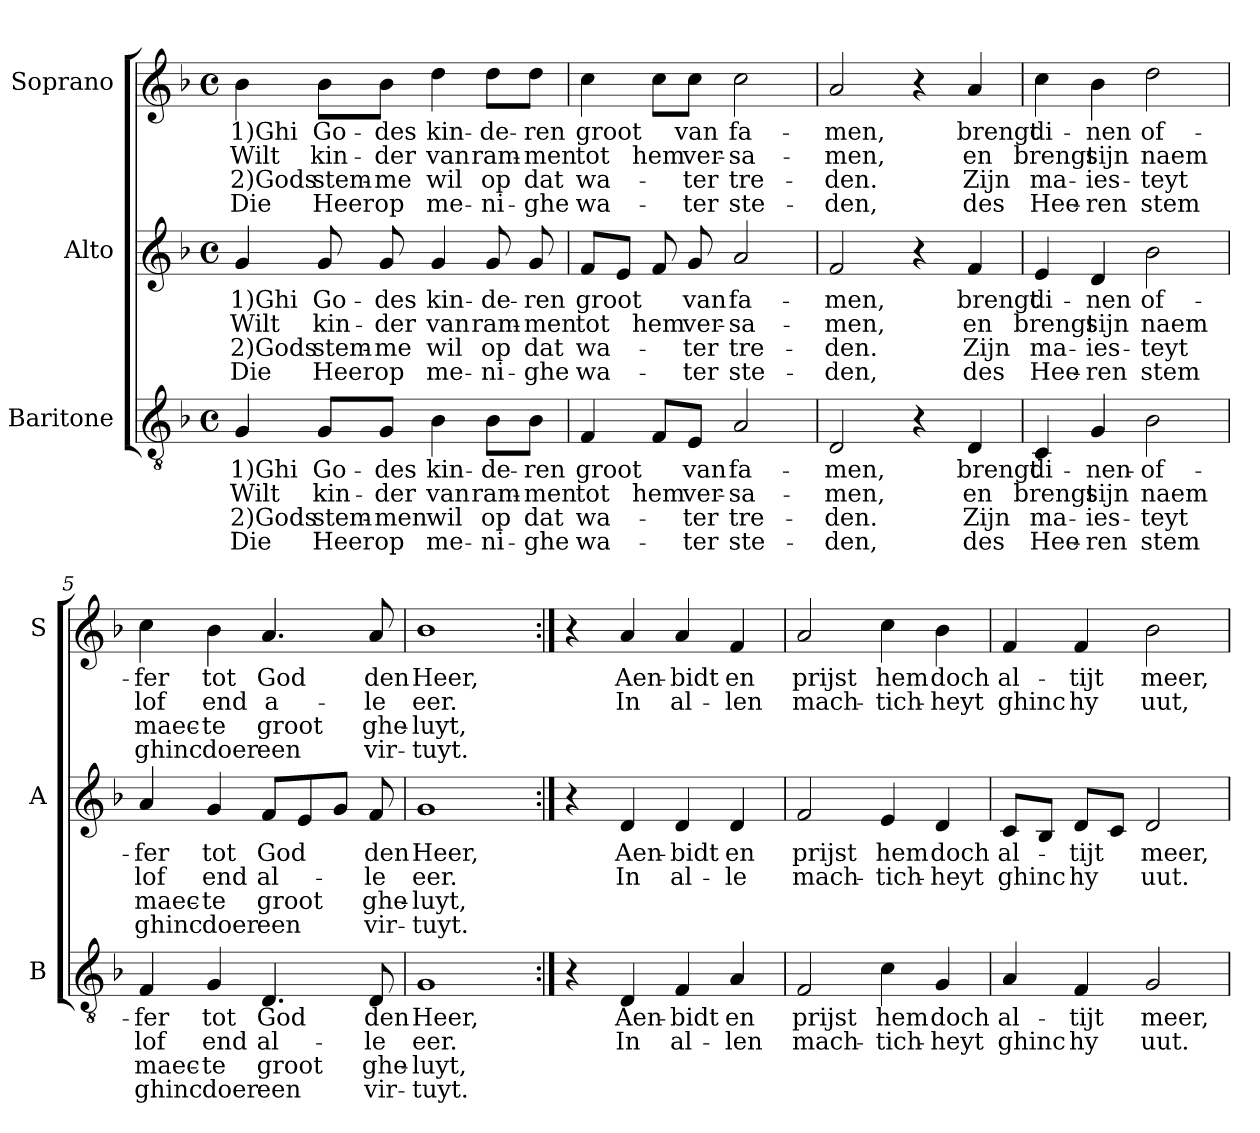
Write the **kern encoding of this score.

**kern	**text	**text	**text	**text	**kern	**text	**text	**text	**text	**kern	**text	**text	**text	**text
*part3	*part3	*part3	*part3	*part3	*part2	*part2	*part2	*part2	*part2	*part1	*part1	*part1	*part1	*part1
*staff3	*staff3	*staff3	*staff3	*staff3	*staff2	*staff2	*staff2	*staff2	*staff2	*staff1	*staff1	*staff1	*staff1	*staff1
*I"Baritone	*	*	*	*	*I"Alto	*	*	*	*	*I"Soprano	*	*	*	*
*I'B	*	*	*	*	*I'A	*	*	*	*	*I'S	*	*	*	*
*clefGv2	*	*	*	*	*clefG2	*	*	*	*	*clefG2	*	*	*	*
*k[b-]	*	*	*	*	*k[b-]	*	*	*	*	*k[b-]	*	*	*	*
*F:	*	*	*	*	*F:	*	*	*	*	*F:	*	*	*	*
*M4/4	*	*	*	*	*M4/4	*	*	*	*	*M4/4	*	*	*	*
*met(c)	*	*	*	*	*met(c)	*	*	*	*	*met(c)	*	*	*	*
=1	=1	=1	=1	=1	=1	=1	=1	=1	=1	=1	=1	=1	=1	=1
!	!LO:LY:b	!LO:LY:b	!LO:LY:b	!LO:LY:b	!	!LO:LY:b	!LO:LY:b	!LO:LY:b	!LO:LY:b	!	!LO:LY:b	!LO:LY:b	!LO:LY:b	!LO:LY:b
4G/	1)Ghi	Wilt	2)Gods	Die	4g/	1)Ghi	Wilt	2)Gods	Die	4b-\	1)Ghi	Wilt	2)Gods	Die
!	!LO:LY:b	!LO:LY:b	!LO:LY:b	!LO:LY:b	!	!LO:LY:b	!LO:LY:b	!LO:LY:b	!LO:LY:b	!	!LO:LY:b	!LO:LY:b	!LO:LY:b	!LO:LY:b
8G/L	Go-	kin-	stem-	Heer	8g/	Go-	kin-	stem-	Heer	8b-\L	Go-	kin-	stem-	Heer
!	!LO:LY:b	!LO:LY:b	!LO:LY:b	!LO:LY:b	!	!LO:LY:b	!LO:LY:b	!LO:LY:b	!LO:LY:b	!	!LO:LY:b	!LO:LY:b	!LO:LY:b	!LO:LY:b
8G/J	-des	-der	-men	op	8g/	-des	-der	-me	op	8b-\J	-des	-der	-me	op
!	!LO:LY:b	!LO:LY:b	!LO:LY:b	!LO:LY:b	!	!LO:LY:b	!LO:LY:b	!LO:LY:b	!LO:LY:b	!	!LO:LY:b	!LO:LY:b	!LO:LY:b	!LO:LY:b
4B-\	kin-	van	wil	me-	4g/	kin-	van	wil	me-	4dd\	kin-	van	wil	me-
!	!LO:LY:b	!LO:LY:b	!LO:LY:b	!LO:LY:b	!	!LO:LY:b	!LO:LY:b	!LO:LY:b	!LO:LY:b	!	!LO:LY:b	!LO:LY:b	!LO:LY:b	!LO:LY:b
8B-\L	-de-	ram-	op	-ni-	8g/	-de-	ram-	op	-ni-	8dd\L	-de-	ram-	op	-ni-
!	!LO:LY:b	!LO:LY:b	!LO:LY:b	!LO:LY:b	!	!LO:LY:b	!LO:LY:b	!LO:LY:b	!LO:LY:b	!	!LO:LY:b	!LO:LY:b	!LO:LY:b	!LO:LY:b
8B-\J	-ren	-men	dat	-ghe	8g/	-ren	-men	dat	-ghe	8dd\J	-ren	-men	dat	-ghe
=2	=2	=2	=2	=2	=2	=2	=2	=2	=2	=2	=2	=2	=2	=2
!	!LO:LY:b	!LO:LY:b	!LO:LY:b	!LO:LY:b	!	!LO:LY:b	!LO:LY:b	!LO:LY:b	!LO:LY:b	!	!LO:LY:b	!LO:LY:b	!LO:LY:b	!LO:LY:b
4F/	groot	tot	wa-	wa-	8f/L	groot	tot	wa-	wa-	4cc\	groot	tot	wa-	wa-
.	.	.	.	.	8e/J	.	.	.	.	.	.	.	.	.
!	!	!LO:LY:b	!	!	!	!	!LO:LY:b	!	!	!	!	!LO:LY:b	!	!
8F/L	.	hem	.	.	8f/	.	hem	.	.	8cc\L	.	hem	.	.
!	!LO:LY:b	!LO:LY:b	!LO:LY:b	!LO:LY:b	!	!LO:LY:b	!LO:LY:b	!LO:LY:b	!LO:LY:b	!	!LO:LY:b	!LO:LY:b	!LO:LY:b	!LO:LY:b
8E/J	van	ver-	-ter	-ter	8g/	van	ver-	-ter	-ter	8cc\J	van	ver-	-ter	-ter
!	!LO:LY:b	!LO:LY:b	!LO:LY:b	!LO:LY:b	!	!LO:LY:b	!LO:LY:b	!LO:LY:b	!LO:LY:b	!	!LO:LY:b	!LO:LY:b	!LO:LY:b	!LO:LY:b
2A/	fa-	-sa-	tre-	ste-	2a/	fa-	-sa-	tre-	ste-	2cc\	fa-	-sa-	tre-	ste-
=3	=3	=3	=3	=3	=3	=3	=3	=3	=3	=3	=3	=3	=3	=3
!	!LO:LY:b	!LO:LY:b	!LO:LY:b	!LO:LY:b	!	!LO:LY:b	!LO:LY:b	!LO:LY:b	!LO:LY:b	!	!LO:LY:b	!LO:LY:b	!LO:LY:b	!LO:LY:b
2D/	-men,	-men,	-den.	-den,	2f/	-men,	-men,	-den.	-den,	2a/	-men,	-men,	-den.	-den,
4r	.	.	.	.	4r	.	.	.	.	4r	.	.	.	.
!	!LO:LY:b	!LO:LY:b	!LO:LY:b	!LO:LY:b	!	!LO:LY:b	!LO:LY:b	!LO:LY:b	!LO:LY:b	!	!LO:LY:b	!LO:LY:b	!LO:LY:b	!LO:LY:b
4D/	brengt	en	Zijn	des	4f/	brengt	en	Zijn	des	4a/	brengt	en	Zijn	des
=4	=4	=4	=4	=4	=4	=4	=4	=4	=4	=4	=4	=4	=4	=4
!	!LO:LY:b	!LO:LY:b	!LO:LY:b	!LO:LY:b	!	!LO:LY:b	!LO:LY:b	!LO:LY:b	!LO:LY:b	!	!LO:LY:b	!LO:LY:b	!LO:LY:b	!LO:LY:b
4C/	di-	brengt	ma-	Hee-	4e/	di-	brengt	ma-	Hee-	4cc\	di-	brengt	ma-	Hee-
!	!LO:LY:b	!LO:LY:b	!LO:LY:b	!LO:LY:b	!	!LO:LY:b	!LO:LY:b	!LO:LY:b	!LO:LY:b	!	!LO:LY:b	!LO:LY:b	!LO:LY:b	!LO:LY:b
4G/	-nen-	sijn	-ies-	-ren	4d/	-nen	sijn	-ies-	-ren	4b-\	-nen	sijn	-ies-	-ren
!	!LO:LY:b	!LO:LY:b	!LO:LY:b	!LO:LY:b	!	!LO:LY:b	!LO:LY:b	!LO:LY:b	!LO:LY:b	!	!LO:LY:b	!LO:LY:b	!LO:LY:b	!LO:LY:b
2B-\	-of-	naem	-teyt	stem	2b-\	of-	naem	-teyt	stem	2dd\	of-	naem	-teyt	stem
!!LO:LB:g=z
=5	=5	=5	=5	=5	=5	=5	=5	=5	=5	=5	=5	=5	=5	=5
!	!LO:LY:b	!LO:LY:b	!LO:LY:b	!LO:LY:b	!	!LO:LY:b	!LO:LY:b	!LO:LY:b	!LO:LY:b	!	!LO:LY:b	!LO:LY:b	!LO:LY:b	!LO:LY:b
4F/	-fer	lof	maec-	ghinc	4a/	-fer	lof	maec-	ghinc	4cc\	-fer	lof	maec-	ghinc
!	!LO:LY:b	!LO:LY:b	!LO:LY:b	!LO:LY:b	!	!LO:LY:b	!LO:LY:b	!LO:LY:b	!LO:LY:b	!	!LO:LY:b	!LO:LY:b	!LO:LY:b	!LO:LY:b
4G/	tot	end	-te	doer	4g/	tot	end	-te	doer	4b-\	tot	end	-te	doer
!	!LO:LY:b	!LO:LY:b	!LO:LY:b	!LO:LY:b	!	!LO:LY:b	!LO:LY:b	!LO:LY:b	!LO:LY:b	!	!LO:LY:b	!LO:LY:b	!LO:LY:b	!LO:LY:b
4.D/	God	al-	groot	een	8f/L	God	al-	groot	een	4.a/	God	a-	groot	een
.	.	.	.	.	8e/	.	.	.	.	.	.	.	.	.
.	.	.	.	.	8g/J	.	.	.	.	.	.	.	.	.
!	!LO:LY:b	!LO:LY:b	!LO:LY:b	!LO:LY:b	!	!LO:LY:b	!LO:LY:b	!LO:LY:b	!LO:LY:b	!	!LO:LY:b	!LO:LY:b	!LO:LY:b	!LO:LY:b
8D/	den	-le	ghe-	vir-	8f/	den	-le	ghe-	vir-	8a/	den	-le	ghe-	vir-
=6	=6	=6	=6	=6	=6	=6	=6	=6	=6	=6	=6	=6	=6	=6
!	!LO:LY:b	!LO:LY:b	!LO:LY:b	!LO:LY:b	!	!LO:LY:b	!LO:LY:b	!LO:LY:b	!LO:LY:b	!	!LO:LY:b	!LO:LY:b	!LO:LY:b	!LO:LY:b
1G	Heer,	eer.	-luyt,	-tuyt.	1g	Heer,	eer.	-luyt,	-tuyt.	1b-	Heer,	eer.	-luyt,	-tuyt.
=7:|!	=7:|!	=7:|!	=7:|!	=7:|!	=7:|!	=7:|!	=7:|!	=7:|!	=7:|!	=7:|!	=7:|!	=7:|!	=7:|!	=7:|!
4r	.	.	.	.	4r	.	.	.	.	4r	.	.	.	.
!	!LO:LY:b	!LO:LY:b	!	!	!	!LO:LY:b	!LO:LY:b	!	!	!	!LO:LY:b	!LO:LY:b	!	!
4D/	Aen-	In	.	.	4d/	Aen-	In	.	.	4a/	Aen-	In	.	.
!	!LO:LY:b	!LO:LY:b	!	!	!	!LO:LY:b	!LO:LY:b	!	!	!	!LO:LY:b	!LO:LY:b	!	!
4F/	-bidt	al-	.	.	4d/	-bidt	al-	.	.	4a/	-bidt	al-	.	.
!	!LO:LY:b	!LO:LY:b	!	!	!	!LO:LY:b	!LO:LY:b	!	!	!	!LO:LY:b	!LO:LY:b	!	!
4A/	en	-len	.	.	4d/	en	-le	.	.	4f/	en	-len	.	.
=8	=8	=8	=8	=8	=8	=8	=8	=8	=8	=8	=8	=8	=8	=8
!	!LO:LY:b	!LO:LY:b	!	!	!	!LO:LY:b	!LO:LY:b	!	!	!	!LO:LY:b	!LO:LY:b	!	!
2F/	prijst	mach-	.	.	2f/	prijst	mach-	.	.	2a/	prijst	mach-	.	.
!	!LO:LY:b	!LO:LY:b	!	!	!	!LO:LY:b	!LO:LY:b	!	!	!	!LO:LY:b	!LO:LY:b	!	!
4c\	hem	-tich-	.	.	4e/	hem	-tich-	.	.	4cc\	hem	-tich-	.	.
!	!LO:LY:b	!LO:LY:b	!	!	!	!LO:LY:b	!LO:LY:b	!	!	!	!LO:LY:b	!LO:LY:b	!	!
4G/	doch	-heyt	.	.	4d/	doch	-heyt	.	.	4b-\	doch	-heyt	.	.
=9	=9	=9	=9	=9	=9	=9	=9	=9	=9	=9	=9	=9	=9	=9
!	!LO:LY:b	!LO:LY:b	!	!	!	!LO:LY:b	!LO:LY:b	!	!	!	!LO:LY:b	!LO:LY:b	!	!
4A/	al-	ghinc	.	.	8c/L	al-	ghinc	.	.	4f/	al-	ghinc	.	.
.	.	.	.	.	8B-/J	.	.	.	.	.	.	.	.	.
!	!LO:LY:b	!LO:LY:b	!	!	!	!LO:LY:b	!LO:LY:b	!	!	!	!LO:LY:b	!LO:LY:b	!	!
4F/	-tijt	hy	.	.	8d/L	-tijt	hy	.	.	4f/	-tijt	hy	.	.
.	.	.	.	.	8c/J	.	.	.	.	.	.	.	.	.
!	!LO:LY:b	!LO:LY:b	!	!	!	!LO:LY:b	!LO:LY:b	!	!	!	!LO:LY:b	!LO:LY:b	!	!
2G/	meer,	uut.	.	.	2d/	meer,	uut.	.	.	2b-\	meer,	uut,	.	.
=	=	=	=	=	=	=	=	=	=	=	=	=	=	=
*-	*-	*-	*-	*-	*-	*-	*-	*-	*-	*-	*-	*-	*-	*-
